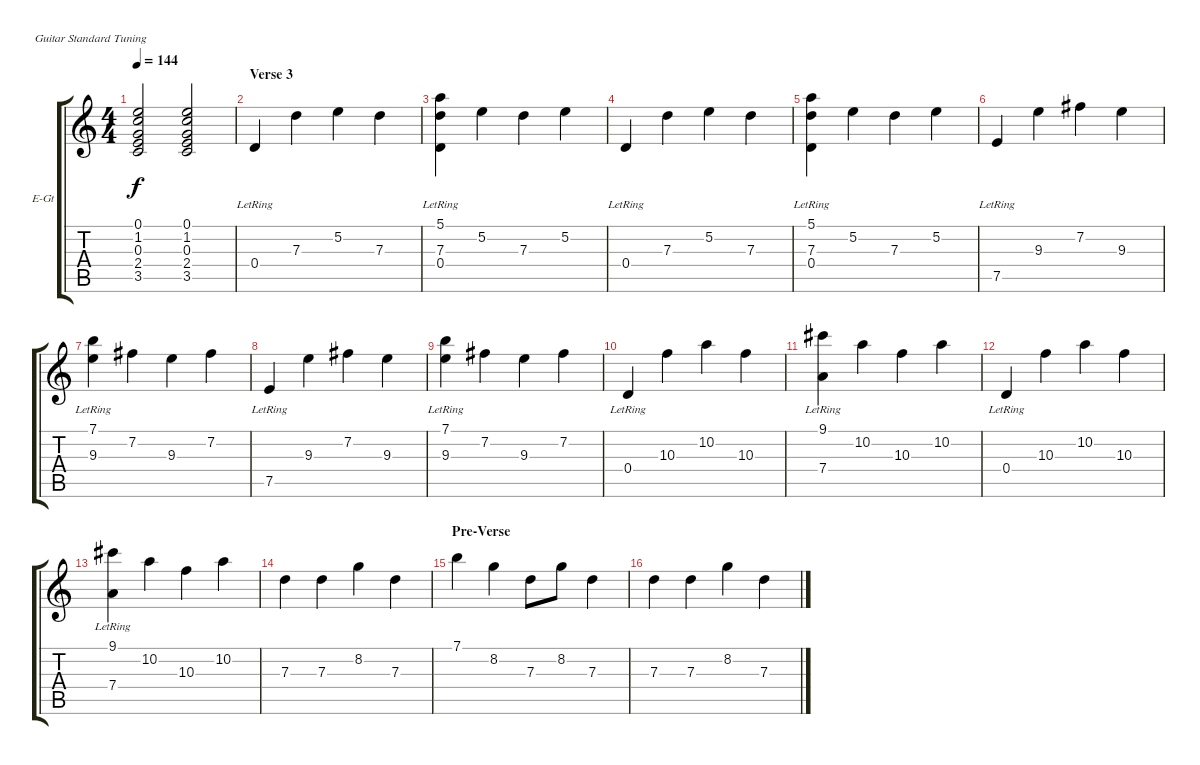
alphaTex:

\bracketExtendMode groupsimilarinstruments
\firstSystemTrackNameOrientation horizontal
\otherSystemsTrackNameOrientation horizontal
\track ("Guitar (Gilmour)" "E-Gt") {multiBarRest instrument electricguitarjazz}
\staff {score tabs}
\tuning (E4 B3 G3 D3 A2 E2)
\ts (4 4)
\tempo 144
\clef g2
\ks c
(0.1 1.2 0.3 2.4 3.5).2{dy f} (0.1 1.2 0.3 2.4 3.5).2 |
\section ("" "Verse 3")
0.4{lr}.4 7.3.4 5.2.4 7.3.4 |
(5.1 7.3{lr} 0.4{lr}).4 5.2.4 7.3.4 5.2.4 |
0.4{lr}.4 7.3.4 5.2.4 7.3.4 |
(5.1 7.3{lr} 0.4{lr}).4 5.2.4 7.3.4 5.2.4 |
7.5{lr}.4 9.3.4 7.2.4 9.3.4 |
(7.1 9.3{lr}).4 7.2.4 9.3.4 7.2.4 |
7.5{lr}.4 9.3.4 7.2.4 9.3.4 |
(7.1 9.3{lr}).4 7.2.4 9.3.4 7.2.4 |
0.4{lr}.4 10.3.4 10.2.4 10.3.4 |
(9.1 7.4{lr}).4 10.2.4 10.3.4 10.2.4 |
0.4{lr}.4 10.3.4 10.2.4 10.3.4 |
(9.1 7.4{lr}).4 10.2.4 10.3.4 10.2.4 |
7.3.4 7.3.4 8.2.4 7.3.4 |
\section ("" "Pre-Verse")
7.1.4 8.2.4 7.3.8 8.2.8 7.3.4 |
7.3.4 7.3.4 8.2.4 7.3.4
